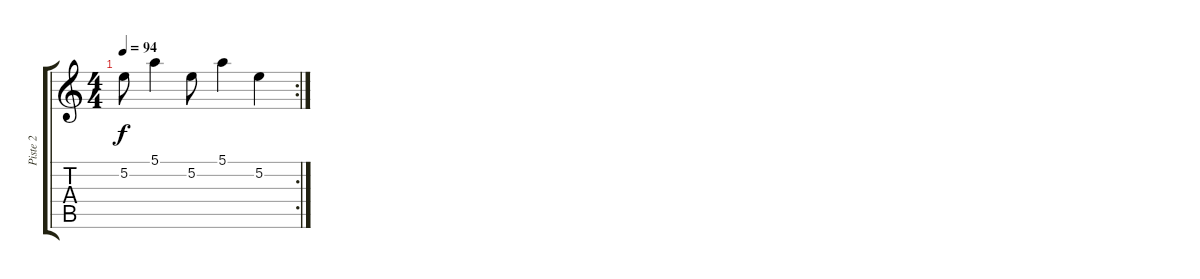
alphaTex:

\track ("Piste 2" "Piste 2") {instrument electricguitarjazz}
\staff {score tabs}
\tuning (E4 B3 G3 D3 A2 E2) {hide}
\rc 2
\ts (4 4)
\tempo 94
\clef g2
\ks c
5.2.8{dy f} 5.1.4 5.2.8 5.1.4 5.2.4
